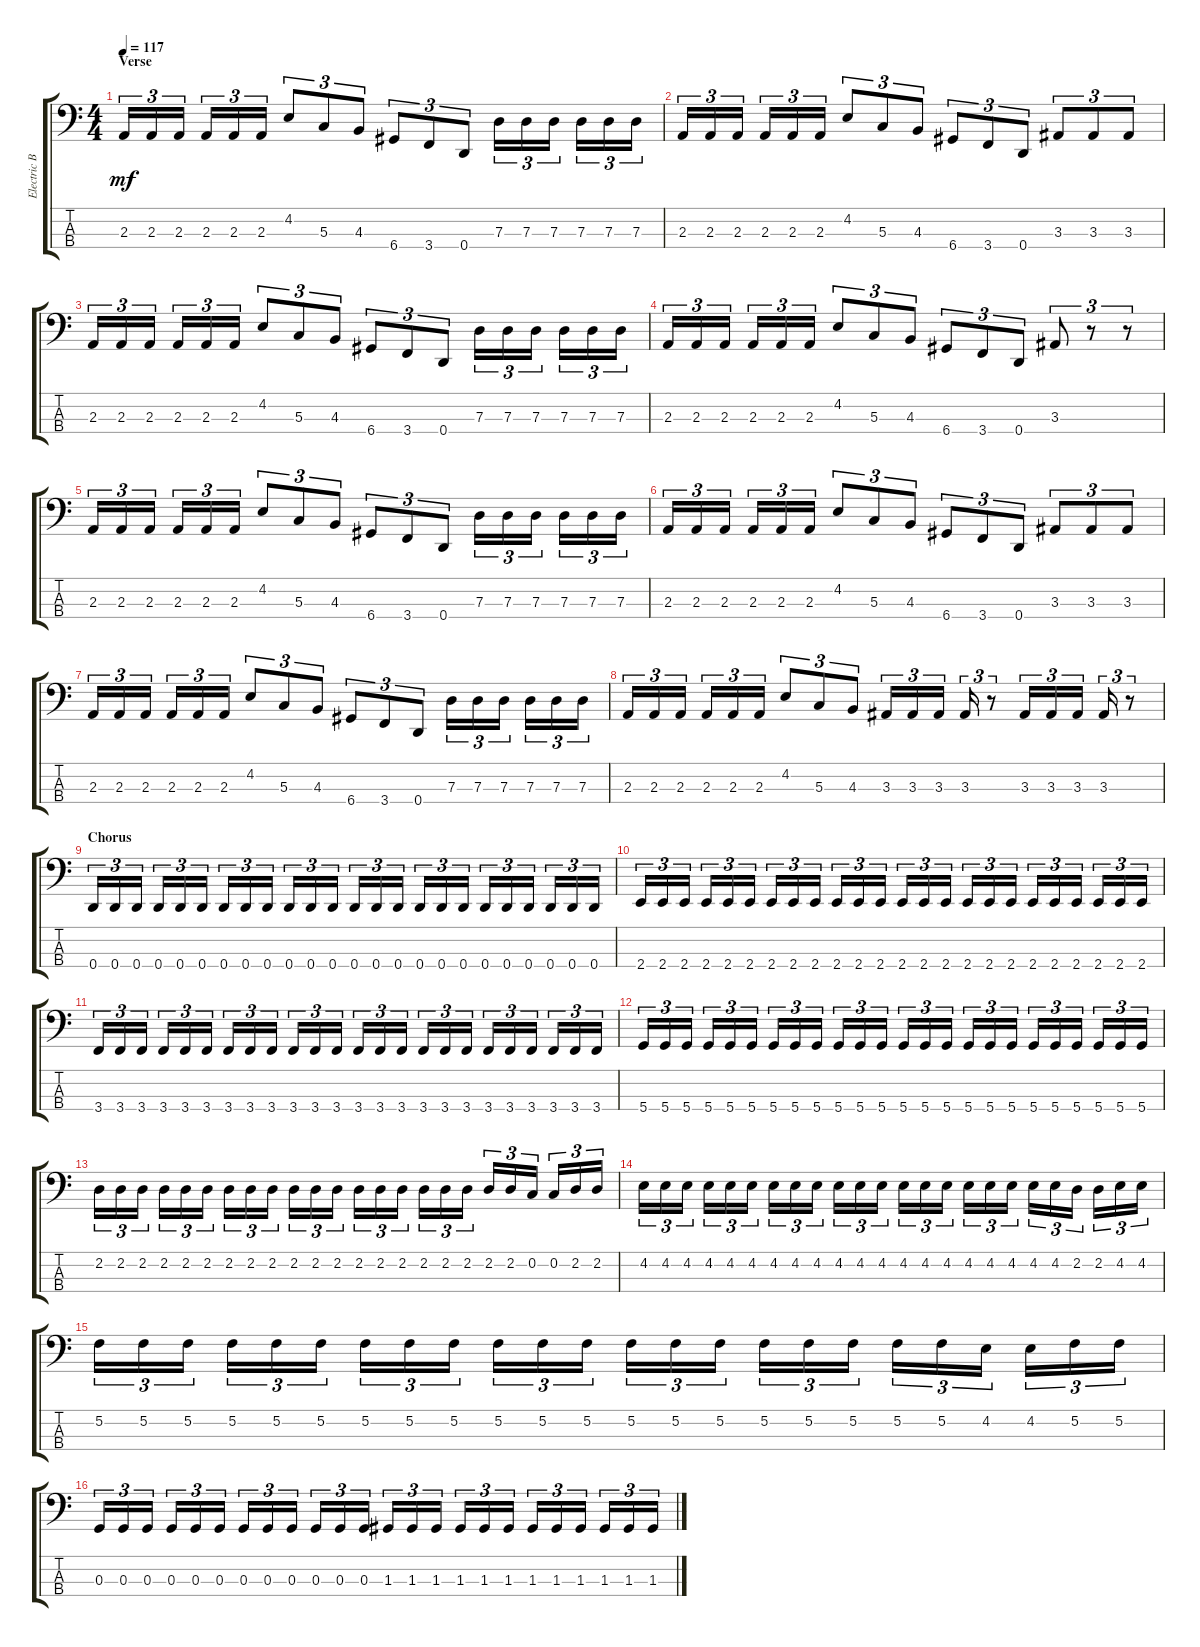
\track ("Electric Bass" "Electric B") {instrument electricbassfinger}
\staff {score tabs}
\tuning (F2 C2 G1 D1) {hide}
\ts (4 4)
\section ("" "Verse")
\tempo 117
\clef f4
\ks c
2.3.16{tu (3 2) dy mf} 2.3.16{tu (3 2)} 2.3.16{tu (3 2)} 2.3.16{tu (3 2)} 2.3.16{tu (3 2)} 2.3.16{tu (3 2)} 4.2.8{tu (3 2)} 5.3.8{tu (3 2)} 4.3.8{tu (3 2)} 6.4.8{tu (3 2)} 3.4.8{tu (3 2)} 0.4.8{tu (3 2)} 7.3.16{tu (3 2)} 7.3.16{tu (3 2)} 7.3.16{tu (3 2)} 7.3.16{tu (3 2)} 7.3.16{tu (3 2)} 7.3.16{tu (3 2)} |
2.3.16{tu (3 2)} 2.3.16{tu (3 2)} 2.3.16{tu (3 2)} 2.3.16{tu (3 2)} 2.3.16{tu (3 2)} 2.3.16{tu (3 2)} 4.2.8{tu (3 2)} 5.3.8{tu (3 2)} 4.3.8{tu (3 2)} 6.4.8{tu (3 2)} 3.4.8{tu (3 2)} 0.4.8{tu (3 2)} 3.3.8{tu (3 2)} 3.3.8{tu (3 2)} 3.3.8{tu (3 2)} |
2.3.16{tu (3 2)} 2.3.16{tu (3 2)} 2.3.16{tu (3 2)} 2.3.16{tu (3 2)} 2.3.16{tu (3 2)} 2.3.16{tu (3 2)} 4.2.8{tu (3 2)} 5.3.8{tu (3 2)} 4.3.8{tu (3 2)} 6.4.8{tu (3 2)} 3.4.8{tu (3 2)} 0.4.8{tu (3 2)} 7.3.16{tu (3 2)} 7.3.16{tu (3 2)} 7.3.16{tu (3 2)} 7.3.16{tu (3 2)} 7.3.16{tu (3 2)} 7.3.16{tu (3 2)} |
2.3.16{tu (3 2)} 2.3.16{tu (3 2)} 2.3.16{tu (3 2)} 2.3.16{tu (3 2)} 2.3.16{tu (3 2)} 2.3.16{tu (3 2)} 4.2.8{tu (3 2)} 5.3.8{tu (3 2)} 4.3.8{tu (3 2)} 6.4.8{tu (3 2)} 3.4.8{tu (3 2)} 0.4.8{tu (3 2)} 3.3.8{tu (3 2)} r.8{tu (3 2)} r.8{tu (3 2)} |
2.3.16{tu (3 2)} 2.3.16{tu (3 2)} 2.3.16{tu (3 2)} 2.3.16{tu (3 2)} 2.3.16{tu (3 2)} 2.3.16{tu (3 2)} 4.2.8{tu (3 2)} 5.3.8{tu (3 2)} 4.3.8{tu (3 2)} 6.4.8{tu (3 2)} 3.4.8{tu (3 2)} 0.4.8{tu (3 2)} 7.3.16{tu (3 2)} 7.3.16{tu (3 2)} 7.3.16{tu (3 2)} 7.3.16{tu (3 2)} 7.3.16{tu (3 2)} 7.3.16{tu (3 2)} |
2.3.16{tu (3 2)} 2.3.16{tu (3 2)} 2.3.16{tu (3 2)} 2.3.16{tu (3 2)} 2.3.16{tu (3 2)} 2.3.16{tu (3 2)} 4.2.8{tu (3 2)} 5.3.8{tu (3 2)} 4.3.8{tu (3 2)} 6.4.8{tu (3 2)} 3.4.8{tu (3 2)} 0.4.8{tu (3 2)} 3.3.8{tu (3 2)} 3.3.8{tu (3 2)} 3.3.8{tu (3 2)} |
2.3.16{tu (3 2)} 2.3.16{tu (3 2)} 2.3.16{tu (3 2)} 2.3.16{tu (3 2)} 2.3.16{tu (3 2)} 2.3.16{tu (3 2)} 4.2.8{tu (3 2)} 5.3.8{tu (3 2)} 4.3.8{tu (3 2)} 6.4.8{tu (3 2)} 3.4.8{tu (3 2)} 0.4.8{tu (3 2)} 7.3.16{tu (3 2)} 7.3.16{tu (3 2)} 7.3.16{tu (3 2)} 7.3.16{tu (3 2)} 7.3.16{tu (3 2)} 7.3.16{tu (3 2)} |
2.3.16{tu (3 2)} 2.3.16{tu (3 2)} 2.3.16{tu (3 2)} 2.3.16{tu (3 2)} 2.3.16{tu (3 2)} 2.3.16{tu (3 2)} 4.2.8{tu (3 2)} 5.3.8{tu (3 2)} 4.3.8{tu (3 2)} 3.3.16{tu (3 2)} 3.3.16{tu (3 2)} 3.3.16{tu (3 2)} 3.3.16{tu (3 2)} r.8{tu (3 2)} 3.3.16{tu (3 2)} 3.3.16{tu (3 2)} 3.3.16{tu (3 2)} 3.3.16{tu (3 2)} r.8{tu (3 2)} |
\section ("" "Chorus")
0.4.16{tu (3 2)} 0.4.16{tu (3 2)} 0.4.16{tu (3 2)} 0.4.16{tu (3 2)} 0.4.16{tu (3 2)} 0.4.16{tu (3 2)} 0.4.16{tu (3 2)} 0.4.16{tu (3 2)} 0.4.16{tu (3 2)} 0.4.16{tu (3 2)} 0.4.16{tu (3 2)} 0.4.16{tu (3 2)} 0.4.16{tu (3 2)} 0.4.16{tu (3 2)} 0.4.16{tu (3 2)} 0.4.16{tu (3 2)} 0.4.16{tu (3 2)} 0.4.16{tu (3 2)} 0.4.16{tu (3 2)} 0.4.16{tu (3 2)} 0.4.16{tu (3 2)} 0.4.16{tu (3 2)} 0.4.16{tu (3 2)} 0.4.16{tu (3 2)} |
2.4.16{tu (3 2)} 2.4.16{tu (3 2)} 2.4.16{tu (3 2)} 2.4.16{tu (3 2)} 2.4.16{tu (3 2)} 2.4.16{tu (3 2)} 2.4.16{tu (3 2)} 2.4.16{tu (3 2)} 2.4.16{tu (3 2)} 2.4.16{tu (3 2)} 2.4.16{tu (3 2)} 2.4.16{tu (3 2)} 2.4.16{tu (3 2)} 2.4.16{tu (3 2)} 2.4.16{tu (3 2)} 2.4.16{tu (3 2)} 2.4.16{tu (3 2)} 2.4.16{tu (3 2)} 2.4.16{tu (3 2)} 2.4.16{tu (3 2)} 2.4.16{tu (3 2)} 2.4.16{tu (3 2)} 2.4.16{tu (3 2)} 2.4.16{tu (3 2)} |
3.4.16{tu (3 2)} 3.4.16{tu (3 2)} 3.4.16{tu (3 2)} 3.4.16{tu (3 2)} 3.4.16{tu (3 2)} 3.4.16{tu (3 2)} 3.4.16{tu (3 2)} 3.4.16{tu (3 2)} 3.4.16{tu (3 2)} 3.4.16{tu (3 2)} 3.4.16{tu (3 2)} 3.4.16{tu (3 2)} 3.4.16{tu (3 2)} 3.4.16{tu (3 2)} 3.4.16{tu (3 2)} 3.4.16{tu (3 2)} 3.4.16{tu (3 2)} 3.4.16{tu (3 2)} 3.4.16{tu (3 2)} 3.4.16{tu (3 2)} 3.4.16{tu (3 2)} 3.4.16{tu (3 2)} 3.4.16{tu (3 2)} 3.4.16{tu (3 2)} |
5.4.16{tu (3 2)} 5.4.16{tu (3 2)} 5.4.16{tu (3 2)} 5.4.16{tu (3 2)} 5.4.16{tu (3 2)} 5.4.16{tu (3 2)} 5.4.16{tu (3 2)} 5.4.16{tu (3 2)} 5.4.16{tu (3 2)} 5.4.16{tu (3 2)} 5.4.16{tu (3 2)} 5.4.16{tu (3 2)} 5.4.16{tu (3 2)} 5.4.16{tu (3 2)} 5.4.16{tu (3 2)} 5.4.16{tu (3 2)} 5.4.16{tu (3 2)} 5.4.16{tu (3 2)} 5.4.16{tu (3 2)} 5.4.16{tu (3 2)} 5.4.16{tu (3 2)} 5.4.16{tu (3 2)} 5.4.16{tu (3 2)} 5.4.16{tu (3 2)} |
2.2.16{tu (3 2)} 2.2.16{tu (3 2)} 2.2.16{tu (3 2)} 2.2.16{tu (3 2)} 2.2.16{tu (3 2)} 2.2.16{tu (3 2)} 2.2.16{tu (3 2)} 2.2.16{tu (3 2)} 2.2.16{tu (3 2)} 2.2.16{tu (3 2)} 2.2.16{tu (3 2)} 2.2.16{tu (3 2)} 2.2.16{tu (3 2)} 2.2.16{tu (3 2)} 2.2.16{tu (3 2)} 2.2.16{tu (3 2)} 2.2.16{tu (3 2)} 2.2.16{tu (3 2)} 2.2.16{tu (3 2)} 2.2.16{tu (3 2)} 0.2.16{tu (3 2)} 0.2.16{tu (3 2)} 2.2.16{tu (3 2)} 2.2.16{tu (3 2)} |
4.2.16{tu (3 2)} 4.2.16{tu (3 2)} 4.2.16{tu (3 2)} 4.2.16{tu (3 2)} 4.2.16{tu (3 2)} 4.2.16{tu (3 2)} 4.2.16{tu (3 2)} 4.2.16{tu (3 2)} 4.2.16{tu (3 2)} 4.2.16{tu (3 2)} 4.2.16{tu (3 2)} 4.2.16{tu (3 2)} 4.2.16{tu (3 2)} 4.2.16{tu (3 2)} 4.2.16{tu (3 2)} 4.2.16{tu (3 2)} 4.2.16{tu (3 2)} 4.2.16{tu (3 2)} 4.2.16{tu (3 2)} 4.2.16{tu (3 2)} 2.2.16{tu (3 2)} 2.2.16{tu (3 2)} 4.2.16{tu (3 2)} 4.2.16{tu (3 2)} |
5.2.16{tu (3 2)} 5.2.16{tu (3 2)} 5.2.16{tu (3 2)} 5.2.16{tu (3 2)} 5.2.16{tu (3 2)} 5.2.16{tu (3 2)} 5.2.16{tu (3 2)} 5.2.16{tu (3 2)} 5.2.16{tu (3 2)} 5.2.16{tu (3 2)} 5.2.16{tu (3 2)} 5.2.16{tu (3 2)} 5.2.16{tu (3 2)} 5.2.16{tu (3 2)} 5.2.16{tu (3 2)} 5.2.16{tu (3 2)} 5.2.16{tu (3 2)} 5.2.16{tu (3 2)} 5.2.16{tu (3 2)} 5.2.16{tu (3 2)} 4.2.16{tu (3 2)} 4.2.16{tu (3 2)} 5.2.16{tu (3 2)} 5.2.16{tu (3 2)} |
0.3.16{tu (3 2)} 0.3.16{tu (3 2)} 0.3.16{tu (3 2)} 0.3.16{tu (3 2)} 0.3.16{tu (3 2)} 0.3.16{tu (3 2)} 0.3.16{tu (3 2)} 0.3.16{tu (3 2)} 0.3.16{tu (3 2)} 0.3.16{tu (3 2)} 0.3.16{tu (3 2)} 0.3.16{tu (3 2)} 1.3.16{tu (3 2)} 1.3.16{tu (3 2)} 1.3.16{tu (3 2)} 1.3.16{tu (3 2)} 1.3.16{tu (3 2)} 1.3.16{tu (3 2)} 1.3.16{tu (3 2)} 1.3.16{tu (3 2)} 1.3.16{tu (3 2)} 1.3.16{tu (3 2)} 1.3.16{tu (3 2)} 1.3.16{tu (3 2)}
